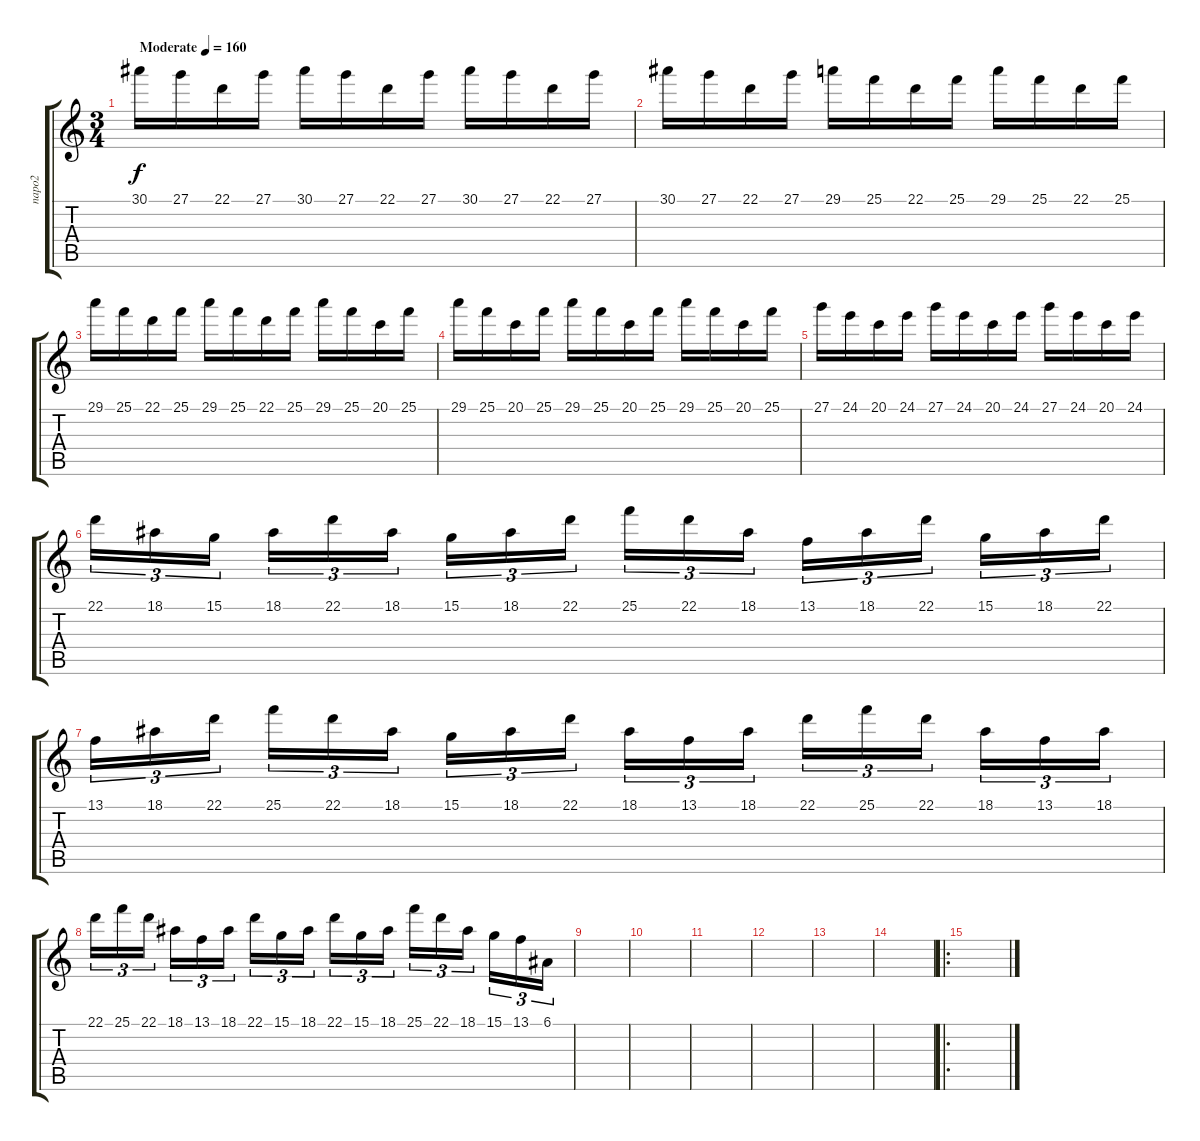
\track ("napo2" "napo2") {instrument electricgrandpiano}
\staff {score tabs}
\tuning (E4 B3 G3 D3 A2 E2) {hide}
\ts (3 4)
\tempo (160 "Moderate")
\clef g2
\ks c
30.1.16{dy f instrument electricgrandpiano} 27.1.16 22.1.16 27.1.16 30.1.16 27.1.16 22.1.16 27.1.16 30.1.16 27.1.16 22.1.16 27.1.16 |
30.1.16 27.1.16 22.1.16 27.1.16 29.1.16 25.1.16 22.1.16 25.1.16 29.1.16 25.1.16 22.1.16 25.1.16 |
29.1.16 25.1.16 22.1.16 25.1.16 29.1.16 25.1.16 22.1.16 25.1.16 29.1.16 25.1.16 20.1.16 25.1.16 |
29.1.16 25.1.16 20.1.16 25.1.16 29.1.16 25.1.16 20.1.16 25.1.16 29.1.16 25.1.16 20.1.16 25.1.16 |
27.1.16 24.1.16 20.1.16 24.1.16 27.1.16 24.1.16 20.1.16 24.1.16 27.1.16 24.1.16 20.1.16 24.1.16 |
22.1.16{tu (3 2)} 18.1.16{tu (3 2)} 15.1.16{tu (3 2) beam splitsecondary} 18.1.16{tu (3 2)} 22.1.16{tu (3 2)} 18.1.16{tu (3 2)} 15.1.16{tu (3 2)} 18.1.16{tu (3 2)} 22.1.16{tu (3 2) beam splitsecondary} 25.1.16{tu (3 2)} 22.1.16{tu (3 2)} 18.1.16{tu (3 2)} 13.1.16{tu (3 2)} 18.1.16{tu (3 2)} 22.1.16{tu (3 2) beam splitsecondary} 15.1.16{tu (3 2)} 18.1.16{tu (3 2)} 22.1.16{tu (3 2)} |
13.1.16{tu (3 2)} 18.1.16{tu (3 2)} 22.1.16{tu (3 2) beam splitsecondary} 25.1.16{tu (3 2)} 22.1.16{tu (3 2)} 18.1.16{tu (3 2)} 15.1.16{tu (3 2)} 18.1.16{tu (3 2)} 22.1.16{tu (3 2) beam splitsecondary} 18.1.16{tu (3 2)} 13.1.16{tu (3 2)} 18.1.16{tu (3 2)} 22.1.16{tu (3 2)} 25.1.16{tu (3 2)} 22.1.16{tu (3 2) beam splitsecondary} 18.1.16{tu (3 2)} 13.1.16{tu (3 2)} 18.1.16{tu (3 2)} |
22.1.16{tu (3 2)} 25.1.16{tu (3 2)} 22.1.16{tu (3 2) beam splitsecondary} 18.1.16{tu (3 2)} 13.1.16{tu (3 2)} 18.1.16{tu (3 2)} 22.1.16{tu (3 2)} 15.1.16{tu (3 2)} 18.1.16{tu (3 2) beam splitsecondary} 22.1.16{tu (3 2)} 15.1.16{tu (3 2)} 18.1.16{tu (3 2)} 25.1.16{tu (3 2)} 22.1.16{tu (3 2)} 18.1.16{tu (3 2) beam splitsecondary} 15.1.16{tu (3 2)} 13.1.16{tu (3 2)} 6.1.16{tu (3 2)} |
|
|
|
|
|
|
\ro
